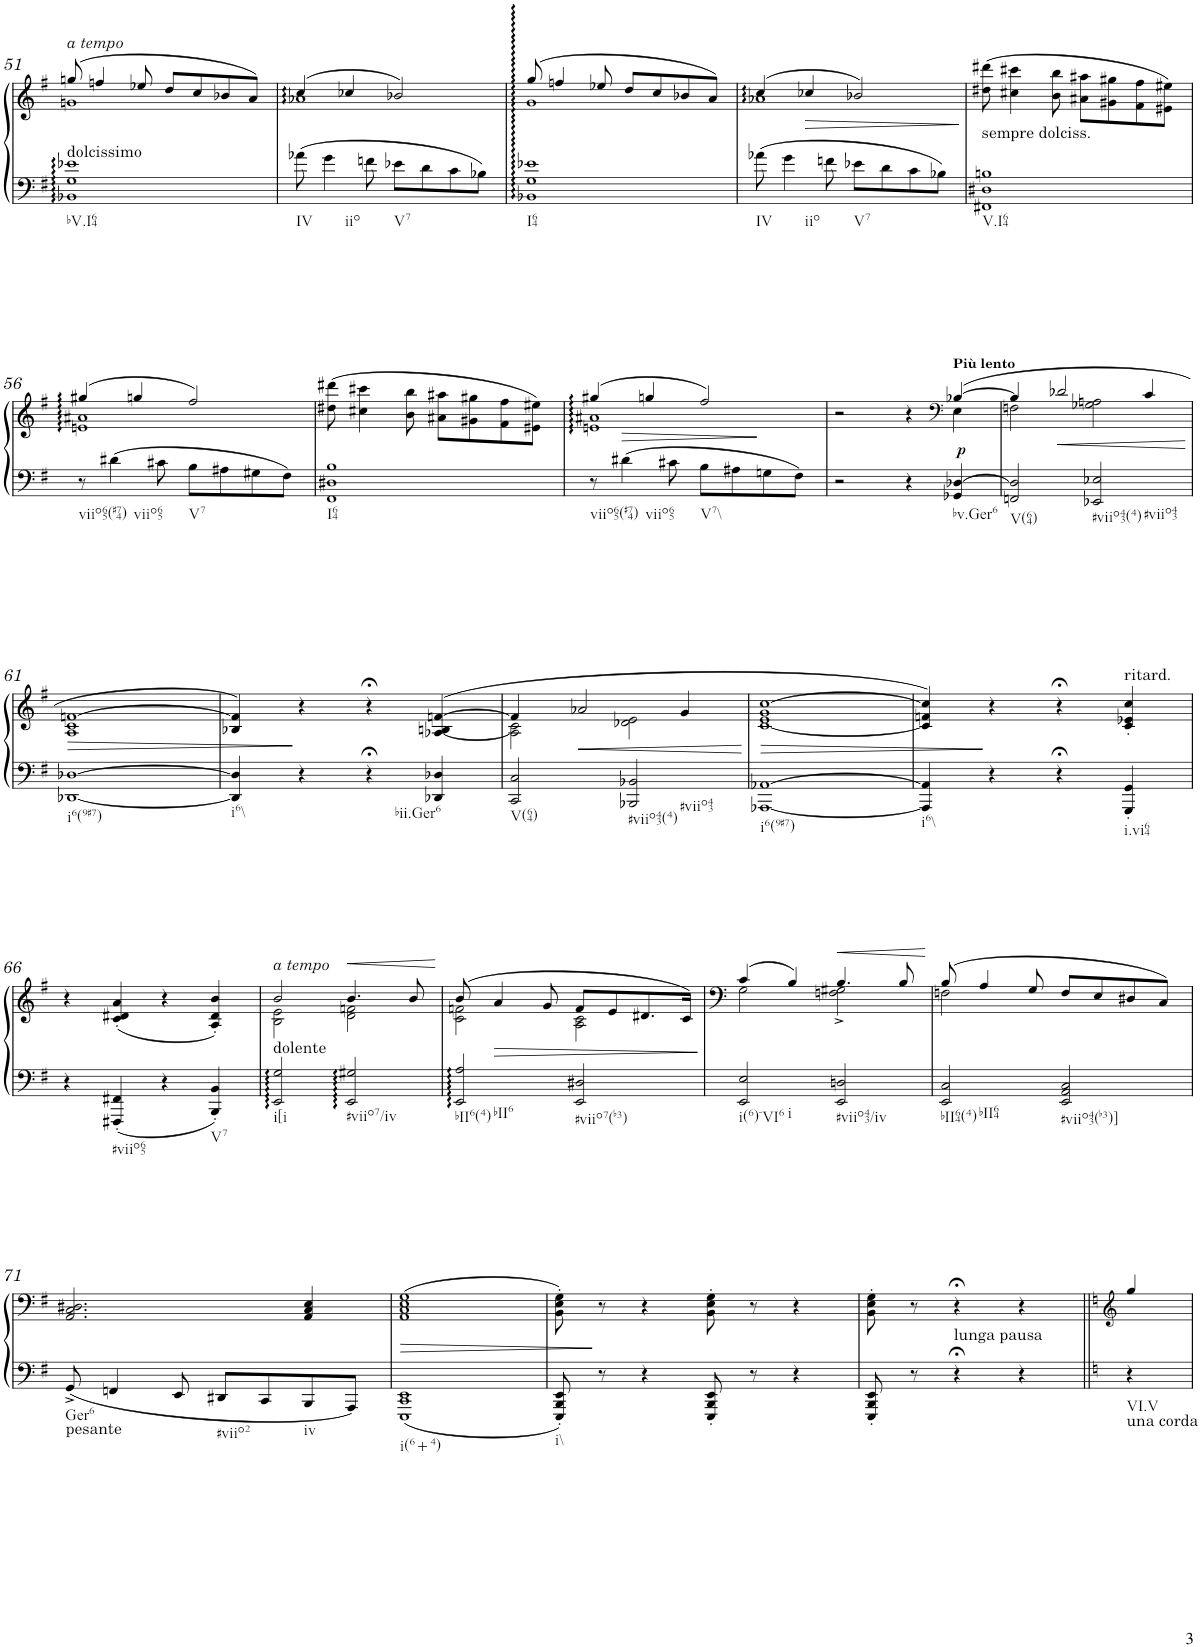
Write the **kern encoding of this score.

**kern	**kern	**dynam	**harte
*part1	*part1	*part1	*part1
*staff2	*staff1	*staff1/2	*
*I"Piano	*	*	*
*I'Pno.	*	*	*
!!LO:PB:g=z
*clefG2	*clefF4	*	*
*k[f#]	*k[f#]	*	*
*M4/4	*M4/4	*	*
*met(c)	*met(c)	*	*
=51	=51	=51	=51
*	*^	*	*
!	!LO:TX:a:i:t=a tempo	!	!	!
!LO:TX:a:t=dolcissimo	!	!	!	!
1BB-X 1G 1e-X	(8ggn/	1gn	.	.
.	4ffn/	.	.	.
.	8ee-X/	.	.	.
.	8dd/L	.	.	.
.	8cc/	.	.	.
.	8b-X/	.	.	.
.	8a/J)	.	.	.
=52	=52	=52	=52	=52
8a-X\	(4cc/	1a-X	.	.
4g\	.	.	.	.
.	4cc-X/	.	.	.
8fn\	.	.	.	.
8e-X\L	2b-X/)	.	.	.
8d\	.	.	.	.
8c\	.	.	.	.
8B-X\J	.	.	.	.
=53	=53	=53	=53	=53
1BB-X 1G 1e-X	(8gg/	1g	.	.
.	4ffn/	.	.	.
.	8ee-X/	.	.	.
.	8dd/L	.	.	.
.	8cc/	.	.	.
.	8b-X/	.	.	.
.	8a/J)	.	.	.
=54	=54	=54	=54	=54
8a-X\	(4cc/	1a-X	.	.
4g\	.	.	.	.
!	!	!	!LO:HP:b	!
.	4cc-X/	.	>	.
8fn\	.	.	.	.
8e-X\L	2b-X/)	.	.	.
8d\	.	.	.	.
8c\	.	.	.	.
8B-X\J	.	.	.	.
*	*v	*v	*	*
.	.	]	.
=55	=55	=55	=55
!	!LO:TX:b:t=sempre dolciss.	!	!
1FF#X 1D#X 1Bn	(8dd#X\ 8ddd#X\	.	.
.	4cc#X\ 4ccc#X\	.	.
.	8b\ 8bb\	.	.
.	8a#X\ 8aa#X\L	.	.
.	8g#X\ 8gg#X\	.	.
.	8f#\ 8ff#\	.	.
.	8e#X\ 8ee#X\J)	.	.
!!LO:LB:g=z
=56	=56	=56	=56
*	*^	*	*
8r	(4gg#X/	1en 1a#X	.	.
4d#X\	.	.	.	.
.	4ggn/	.	.	.
8c#X\	.	.	.	.
8B\L	2ff#/)	.	.	.
8A#X\	.	.	.	.
8G#X\	.	.	.	.
8F#\J	.	.	.	.
*	*v	*v	*	*
=57	=57	=57	=57
1FF# 1D#X 1B	(8dd#X\ 8ddd#X\	.	.
.	4cc#X\ 4ccc#X\	.	.
.	8b\ 8bb\	.	.
.	8a#X\ 8aa#X\L	.	.
.	8g#X\ 8gg#X\	.	.
.	8f#\ 8ff#\	.	.
.	8e#X\ 8ee#X\J)	.	.
=58	=58	=58	=58
*	*^	*	*
8r	(4gg#X/	1en 1a#X	.	.
4d#X\	.	.	.	.
.	4ggn/	.	.	.
8c#X\	.	.	.	.
8B\L	2ff#/)	.	.	.
8A#X\	.	.	.	.
8Gn\	.	.	.	.
8F#\J	.	.	.	.
=59	=59	=59	=59	=59
2r	2r	2ryy	.	.
4r	4r	4ryy	.	.
*	*clefF4	*	*	*
!	!LO:TX:a:B:t=Più lento	!	!	!
!	!	!	!LO:DY:b	!
4GG-X/ [4D-X/	([4B-X/	4E\	p	.
=60	=60	=60	=60	=60
2FFn/ 2D-/]	4B-/]	2Fn\	.	.
!	!	!	!LO:HP:b	!
.	2d-X/	.	<	.
2EE-X/ 2E-X/	.	2G-X\ 2An\	.	.
.	4c/	.	.	.
*	*v	*v	*	*
.	.	[	.
!!LO:LB:g=z
=61	=61	=61	=61
!	!	!LO:HP:b	!
[1DD-X [1D-X	1A 1c [1fn	>	.
=62	=62	=62	=62
4DD-/] 4D-/]	4B-X/ 4f/])	.	.
4r	4r	]	.
4r;<	4r;<	.	.
4DD-X/ 4D-X/	([4A-X/ 4Bn/ [4fn/	.	.
=63	=63	=63	=63
*	*^	*	*
2CC/ 2C/	4f/]	2A-\] 2c\	.	.
!	!	!	!LO:HP:b	!
.	2a-X/	.	<	.
2BBB-X/ 2BB-X/	.	2d-X\ 2e\	.	.
.	4g/	.	.	.
*	*v	*v	*	*
.	.	[	.
=64	=64	=64	=64
!	!	!LO:HP:b	!
[1AAA-X [1AA-X	[1c 1e 1g [1cc	>	.
=65	=65	=65	=65
4AAA-/] 4AA-/]	4c/] 4fn/ 4cc/])	.	.
4r	4r	]	.
4r;<	4r;<	.	.
!	!LO:TX:a:t=ritard.	!	!
4GGG/' 4GG/'	4c/' 4e-X/' 4cc/'	.	.
!!LO:LB:g=z
=66	=66	=66	=66
4r	4r	.	.
4FFF#X/' 4FF#X/'	(4c/' 4d#X/' 4a/'	.	.
4r	4r	.	.
4BBB/' 4BB/'	4A/' 4d#/' 4b/')	.	.
=67	=67	=67	=67
*	*^	*	*
!	!LO:TX:a:i:t=a tempo	!	!	!
!LO:TX:a:t=dolente	!	!	!	!
2EE/ 2G/	2b/	2B\ 2e\	.	.
!	!	!	!LO:HP:b	!
2EE/ 2G#X/	4.b/	2d\ 2fn\	<	.
.	8b/	.	.	.
*	*v	*v	*	*
.	.	[	.
=68	=68	=68	=68
*	*^	*	*
2EE/ 2A/	(8b/	2c\ 2fn\	.	.
!	!	!	!LO:HP:b	!
.	4a/	.	>	.
.	8g/	.	.	.
2EE/ 2D#X/	8f/L	2A\ 2c\	.	.
.	8e/	.	.	.
.	8.d#X/	.	.	.
.	16c/Jk)	.	.	.
*	*v	*v	*	*
.	.	]	.
=69	=69	=69	=69
*	*^	*	*
2EE/ 2E/	(4c/	2G\	.	.
.	4B/)	.	.	.
!	!	!	!LO:HP:b	!
2EE/ 2Dn/	4.B/	2Fn\^ 2G#X\^	<	.
.	8B/	.	.	.
*	*v	*v	*	*
.	.	[	.
=70	=70	=70	=70
*	*^	*	*
2EE/ 2C/	(8B/	2Fn\	.	.
.	4A/	.	.	.
.	8G/	.	.	.
2EE/ 2AA/ 2C/	8F/L	2ryy	.	.
.	8E/	.	.	.
.	8D#X/	.	.	.
.	8C/J)	.	.	.
*	*v	*v	*	*
!!LO:LB:g=z
=71	=71	=71	=71
!LO:TX:b:t=pesante	!	!	!LO:H:kt=Ger6
8GG^/	2.AA/ 2.C/ 2.D#X/	.	N
4FFn/	.	.	.
8EE/	.	.	.
8DD#X/L	.	.	.
8CC/	.	.	.
8BBB/	4AA/ 4C/ 4E/	.	.
8AAA/J	.	.	.
=72	=72	=72	=72
!	!	!LO:HP:b	!
1EEE 1CC 1EE	(1AA 1C 1E 1G	>	.
=73	=73	=73	=73
8EEE/' 8BBB/' 8EE/'	8BB\' 8E\' 8G\')	.	.
8r	8r	]	.
4r	4r	.	.
8EEE/' 8BBB/' 8EE/'	8BB\' 8E\' 8G\'	.	.
8r	8r	.	.
4r	4r	.	.
=74	=74	=74	=74
8EEE/' 8BBB/' 8EE/'	8BB\' 8E\' 8G\'	.	.
8r	8r	.	.
!LO:TX:a:t=lunga pausa	!	!	!
4r;<	4r;<	.	.
4r	4r	.	.
=74X4||	=74X4||	=74X4||	=74X4||
*	*clefG2	*	*
*k[]	*k[]	*	*
!LO:TX:b:t=una corda	!	!	!
4r	4gg/	.	.
=	=	=	=
*-	*-	*-	*-
